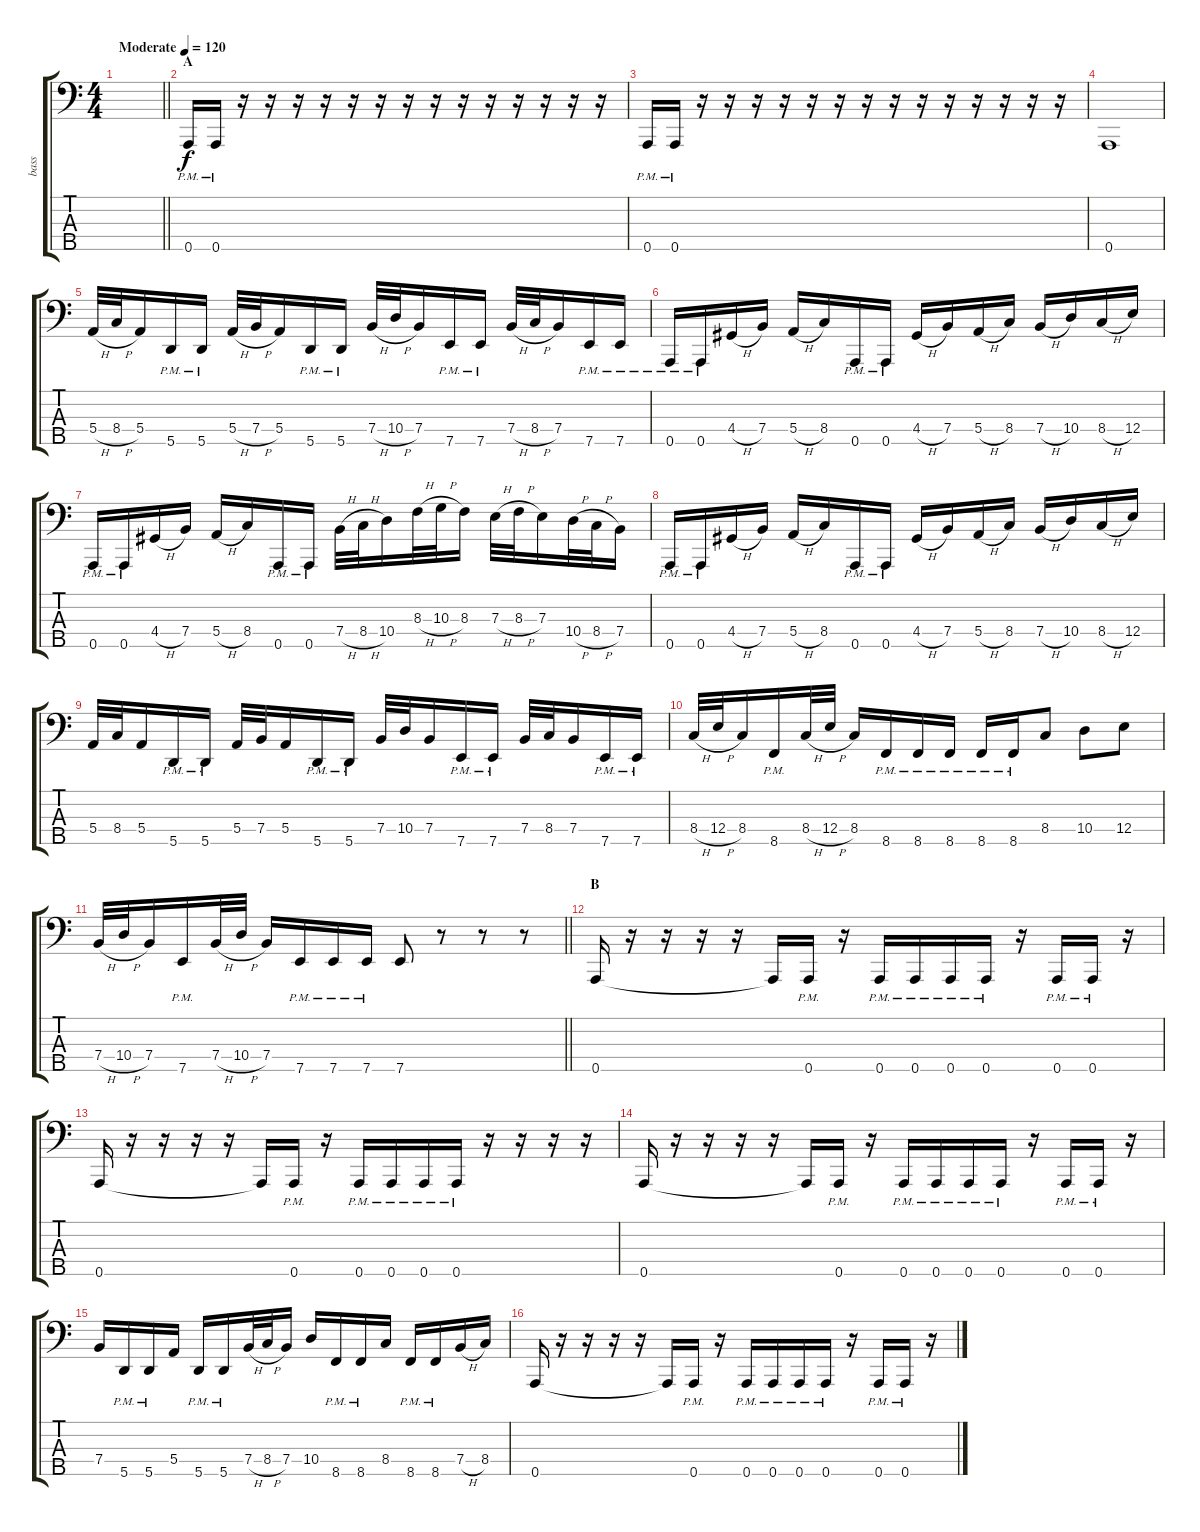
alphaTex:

\track ("bass" "bass") {instrument electricbassfinger}
\staff {score tabs}
\tuning (Gb2 D2 A1 E1 A0) {hide}
\ts (4 4)
\tempo (120 "Moderate")
\clef f4
\barLineRight lightlight
\ks c
|
\section ("" "A")
0.5{pm}.16 0.5{pm}.16 r.16 r.16 r.16 r.16 r.16 r.16 r.16 r.16 r.16 r.16 r.16 r.16 r.16 r.16 |
0.5{pm}.16 0.5{pm}.16 r.16 r.16 r.16 r.16 r.16 r.16 r.16 r.16 r.16 r.16 r.16 r.16 r.16 r.16 |
0.5.1 |
5.4{h}.32 8.4{h}.32 5.4.16 5.5{pm}.16 5.5{pm}.16 5.4{h}.32 7.4{h}.32 5.4.16 5.5{pm}.16 5.5{pm}.16 7.4{h}.32 10.4{h}.32 7.4.16 7.5{pm}.16 7.5{pm}.16 7.4{h}.32 8.4{h}.32 7.4.16 7.5{pm}.16 7.5{pm}.16 |
0.5{pm}.16 0.5{pm}.16 4.4{h}.16 7.4.16 5.4{h}.16 8.4.16 0.5{pm}.16 0.5{pm}.16 4.4{h}.16 7.4.16 5.4{h}.16 8.4.16 7.4{h}.16 10.4.16 8.4{h}.16 12.4.16 |
0.5{pm}.16 0.5{pm}.16 4.4{h}.16 7.4.16 5.4{h}.16 8.4.16 0.5{pm}.16 0.5{pm}.16 7.4{h}.32 8.4{h}.32 10.4.16 8.3{h}.32 10.3{h}.32 8.3.16 7.3{h}.32 8.3{h}.32 7.3.16 10.4{h}.32 8.4{h}.32 7.4.16 |
0.5{pm}.16 0.5{pm}.16 4.4{h}.16 7.4.16 5.4{h}.16 8.4.16 0.5{pm}.16 0.5{pm}.16 4.4{h}.16 7.4.16 5.4{h}.16 8.4.16 7.4{h}.16 10.4.16 8.4{h}.16 12.4.16 |
5.4.32 8.4.32 5.4.16 5.5{pm}.16 5.5{pm}.16 5.4.32 7.4.32 5.4.16 5.5{pm}.16 5.5{pm}.16 7.4.32 10.4.32 7.4.16 7.5{pm}.16 7.5{pm}.16 7.4.32 8.4.32 7.4.16 7.5{pm}.16 7.5{pm}.16 |
8.4{h}.32 12.4{h}.32 8.4.16 8.5{pm}.16 8.4{h}.32 12.4{h}.32 8.4.16 8.5{pm}.16 8.5{pm}.16 8.5{pm}.16 8.5{pm}.16 8.5{pm}.16 8.4.8 10.4.8 12.4.8 |
\barLineRight lightlight
7.4{h}.32 10.4{h}.32 7.4.16 7.5{pm}.16 7.4{h}.32 10.4{h}.32 7.4.16 7.5{pm}.16 7.5{pm}.16 7.5{pm}.16 7.5.8 r.8 r.8 r.8 |
\section ("" "B")
0.5.16 r.16 r.16 r.16 r.16 0.5{t}.16 0.5{pm}.16 r.16 0.5{pm}.16 0.5{pm}.16 0.5{pm}.16 0.5{pm}.16 r.16 0.5{pm}.16 0.5{pm}.16 r.16 |
0.5.16 r.16 r.16 r.16 r.16 0.5{t}.16 0.5{pm}.16 r.16 0.5{pm}.16 0.5{pm}.16 0.5{pm}.16 0.5{pm}.16 r.16 r.16 r.16 r.16 |
0.5.16 r.16 r.16 r.16 r.16 0.5{t}.16 0.5{pm}.16 r.16 0.5{pm}.16 0.5{pm}.16 0.5{pm}.16 0.5{pm}.16 r.16 0.5{pm}.16 0.5{pm}.16 r.16 |
7.4.16 5.5{pm}.16 5.5{pm}.16 5.4.16 5.5{pm}.16 5.5{pm}.16 7.4{h}.32 8.4{h}.32 7.4.16 10.4.16 8.5{pm}.16 8.5{pm}.16 8.4.16 8.5{pm}.16 8.5{pm}.16 7.4{h}.16 8.4.16 |
0.5.16 r.16 r.16 r.16 r.16 0.5{t}.16 0.5{pm}.16 r.16 0.5{pm}.16 0.5{pm}.16 0.5{pm}.16 0.5{pm}.16 r.16 0.5{pm}.16 0.5{pm}.16 r.16
